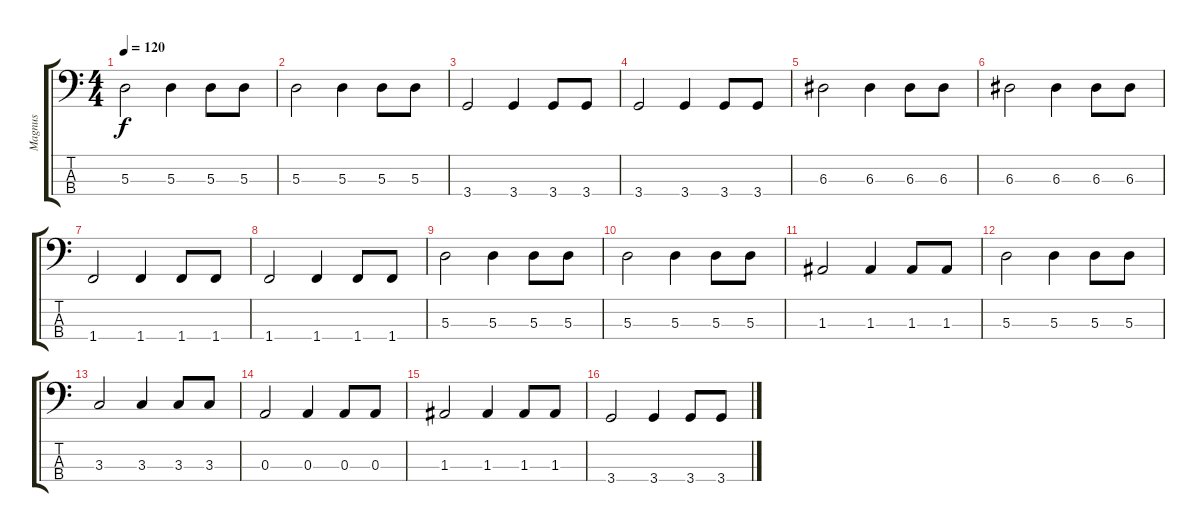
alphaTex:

\track ("Magnus" "Magnus") {instrument electricbassfinger}
\staff {score tabs}
\tuning (G2 D2 A1 E1) {hide}
\ts (4 4)
\tempo 120
\clef f4
\ks c
5.3.2{dy f} 5.3.4 5.3.8 5.3.8 |
5.3.2 5.3.4 5.3.8 5.3.8 |
3.4.2 3.4.4 3.4.8 3.4.8 |
3.4.2 3.4.4 3.4.8 3.4.8 |
6.3.2 6.3.4 6.3.8 6.3.8 |
6.3.2 6.3.4 6.3.8 6.3.8 |
1.4.2 1.4.4 1.4.8 1.4.8 |
1.4.2 1.4.4 1.4.8 1.4.8 |
5.3.2 5.3.4 5.3.8 5.3.8 |
5.3.2 5.3.4 5.3.8 5.3.8 |
1.3.2 1.3.4 1.3.8 1.3.8 |
5.3.2 5.3.4 5.3.8 5.3.8 |
3.3.2 3.3.4 3.3.8 3.3.8 |
0.3.2 0.3.4 0.3.8 0.3.8 |
1.3.2 1.3.4 1.3.8 1.3.8 |
3.4.2 3.4.4 3.4.8 3.4.8
